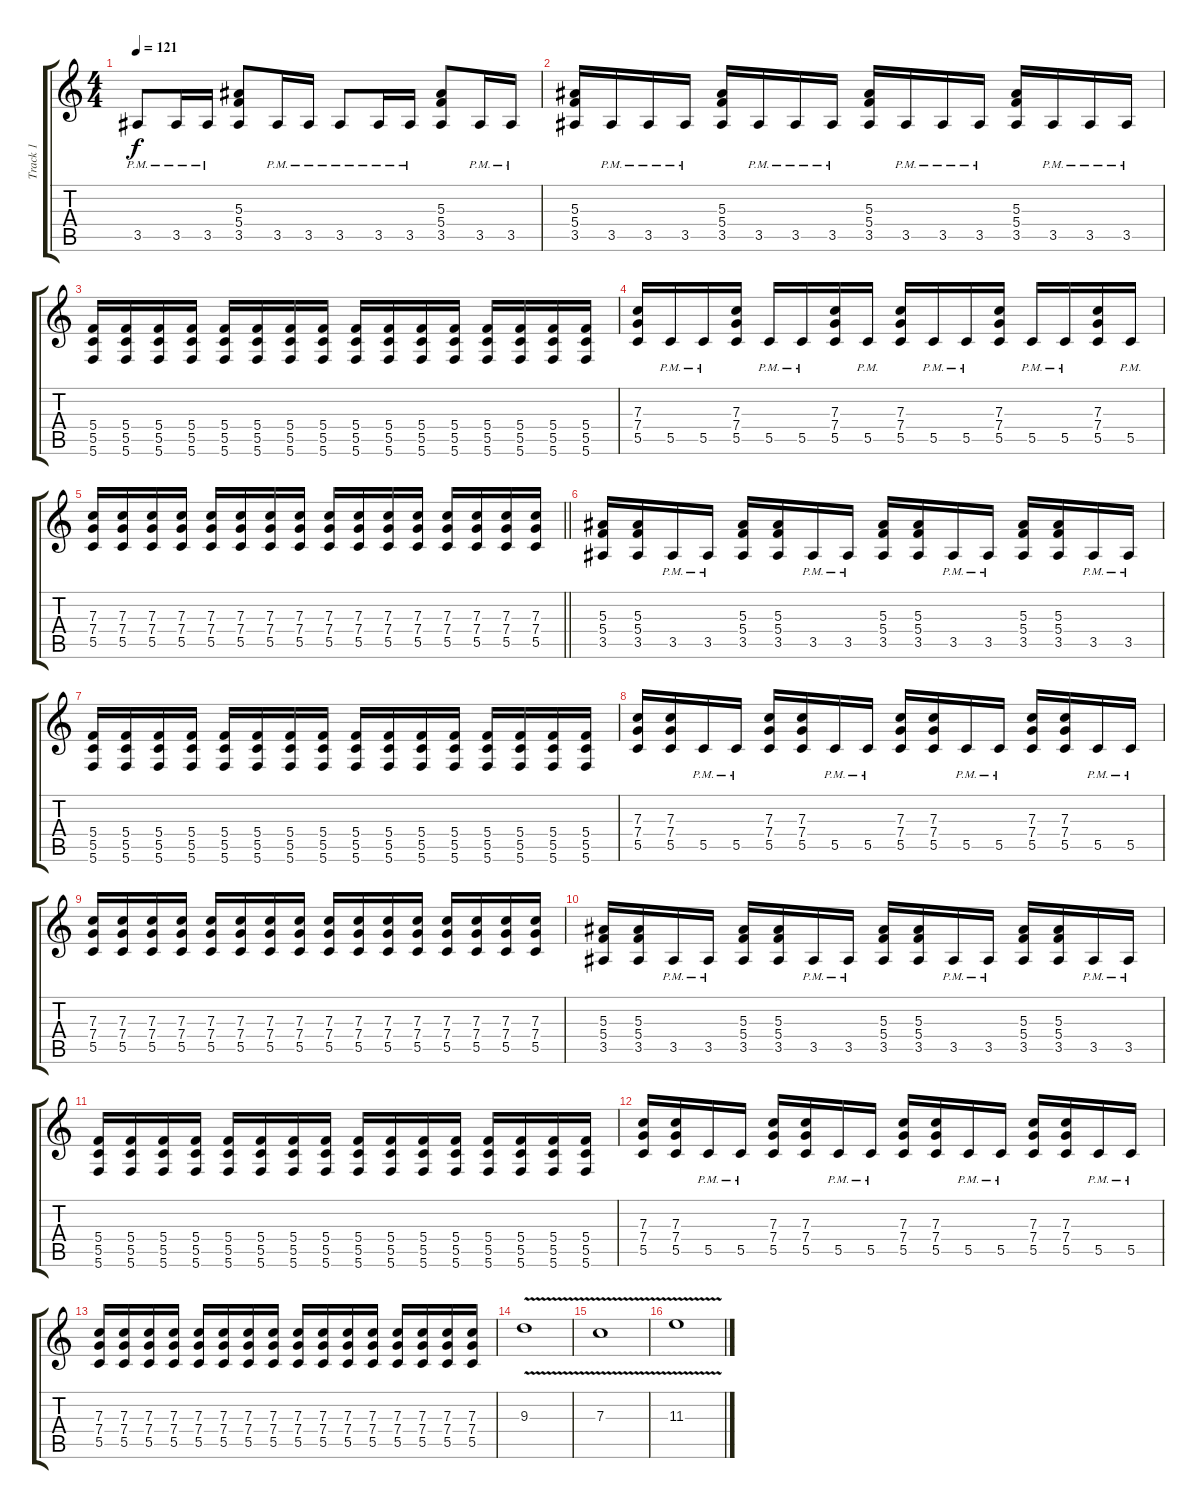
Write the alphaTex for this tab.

\track ("Track 1" "Track 1") {instrument overdrivenguitar}
\staff {score tabs}
\tuning (D4 A3 F3 C3 G2 C2) {hide}
\ts (4 4)
\tempo 121
\clef g2
\ks c
3.5{pm}.8{dy f} 3.5{pm}.16 3.5{pm}.16 (5.3 5.4 3.5).8 3.5{pm}.16 3.5{pm}.16 3.5{pm}.8 3.5{pm}.16 3.5{pm}.16 (5.3 5.4 3.5).8 3.5{pm}.16 3.5{pm}.16 |
(5.3 5.4 3.5).16 3.5{pm}.16 3.5{pm}.16 3.5{pm}.16 (5.3 5.4 3.5).16 3.5{pm}.16 3.5{pm}.16 3.5{pm}.16 (5.3 5.4 3.5).16 3.5{pm}.16 3.5{pm}.16 3.5{pm}.16 (5.3 5.4 3.5).16 3.5{pm}.16 3.5{pm}.16 3.5{pm}.16 |
(5.4 5.5 5.6).16 (5.4 5.5 5.6).16 (5.4 5.5 5.6).16 (5.4 5.5 5.6).16 (5.4 5.5 5.6).16 (5.4 5.5 5.6).16 (5.4 5.5 5.6).16 (5.4 5.5 5.6).16 (5.4 5.5 5.6).16 (5.4 5.5 5.6).16 (5.4 5.5 5.6).16 (5.4 5.5 5.6).16 (5.4 5.5 5.6).16 (5.4 5.5 5.6).16 (5.4 5.5 5.6).16 (5.4 5.5 5.6).16 |
(7.3 7.4 5.5).16 5.5{pm}.16 5.5{pm}.16 (7.3 7.4 5.5).16 5.5{pm}.16 5.5{pm}.16 (7.3 7.4 5.5).16 5.5{pm}.16 (7.3 7.4 5.5).16 5.5{pm}.16 5.5{pm}.16 (7.3 7.4 5.5).16 5.5{pm}.16 5.5{pm}.16 (7.3 7.4 5.5).16 5.5{pm}.16 |
\barLineRight lightlight
(7.3 7.4 5.5).16 (7.3 7.4 5.5).16 (7.3 7.4 5.5).16 (7.3 7.4 5.5).16 (7.3 7.4 5.5).16 (7.3 7.4 5.5).16 (7.3 7.4 5.5).16 (7.3 7.4 5.5).16 (7.3 7.4 5.5).16 (7.3 7.4 5.5).16 (7.3 7.4 5.5).16 (7.3 7.4 5.5).16 (7.3 7.4 5.5).16 (7.3 7.4 5.5).16 (7.3 7.4 5.5).16 (7.3 7.4 5.5).16 |
\section ("" "")
(5.3 5.4 3.5).16 (5.3 5.4 3.5).16 3.5{pm}.16 3.5{pm}.16 (5.3 5.4 3.5).16 (5.3 5.4 3.5).16 3.5{pm}.16 3.5{pm}.16 (5.3 5.4 3.5).16 (5.3 5.4 3.5).16 3.5{pm}.16 3.5{pm}.16 (5.3 5.4 3.5).16 (5.3 5.4 3.5).16 3.5{pm}.16 3.5{pm}.16 |
(5.4 5.5 5.6).16 (5.4 5.5 5.6).16 (5.4 5.5 5.6).16 (5.4 5.5 5.6).16 (5.4 5.5 5.6).16 (5.4 5.5 5.6).16 (5.4 5.5 5.6).16 (5.4 5.5 5.6).16 (5.4 5.5 5.6).16 (5.4 5.5 5.6).16 (5.4 5.5 5.6).16 (5.4 5.5 5.6).16 (5.4 5.5 5.6).16 (5.4 5.5 5.6).16 (5.4 5.5 5.6).16 (5.4 5.5 5.6).16 |
(7.3 7.4 5.5).16 (7.3 7.4 5.5).16 5.5{pm}.16 5.5{pm}.16 (7.3 7.4 5.5).16 (7.3 7.4 5.5).16 5.5{pm}.16 5.5{pm}.16 (7.3 7.4 5.5).16 (7.3 7.4 5.5).16 5.5{pm}.16 5.5{pm}.16 (7.3 7.4 5.5).16 (7.3 7.4 5.5).16 5.5{pm}.16 5.5{pm}.16 |
(7.3 7.4 5.5).16 (7.3 7.4 5.5).16 (7.3 7.4 5.5).16 (7.3 7.4 5.5).16 (7.3 7.4 5.5).16 (7.3 7.4 5.5).16 (7.3 7.4 5.5).16 (7.3 7.4 5.5).16 (7.3 7.4 5.5).16 (7.3 7.4 5.5).16 (7.3 7.4 5.5).16 (7.3 7.4 5.5).16 (7.3 7.4 5.5).16 (7.3 7.4 5.5).16 (7.3 7.4 5.5).16 (7.3 7.4 5.5).16 |
(5.3 5.4 3.5).16 (5.3 5.4 3.5).16 3.5{pm}.16 3.5{pm}.16 (5.3 5.4 3.5).16 (5.3 5.4 3.5).16 3.5{pm}.16 3.5{pm}.16 (5.3 5.4 3.5).16 (5.3 5.4 3.5).16 3.5{pm}.16 3.5{pm}.16 (5.3 5.4 3.5).16 (5.3 5.4 3.5).16 3.5{pm}.16 3.5{pm}.16 |
(5.4 5.5 5.6).16 (5.4 5.5 5.6).16 (5.4 5.5 5.6).16 (5.4 5.5 5.6).16 (5.4 5.5 5.6).16 (5.4 5.5 5.6).16 (5.4 5.5 5.6).16 (5.4 5.5 5.6).16 (5.4 5.5 5.6).16 (5.4 5.5 5.6).16 (5.4 5.5 5.6).16 (5.4 5.5 5.6).16 (5.4 5.5 5.6).16 (5.4 5.5 5.6).16 (5.4 5.5 5.6).16 (5.4 5.5 5.6).16 |
(7.3 7.4 5.5).16 (7.3 7.4 5.5).16 5.5{pm}.16 5.5{pm}.16 (7.3 7.4 5.5).16 (7.3 7.4 5.5).16 5.5{pm}.16 5.5{pm}.16 (7.3 7.4 5.5).16 (7.3 7.4 5.5).16 5.5{pm}.16 5.5{pm}.16 (7.3 7.4 5.5).16 (7.3 7.4 5.5).16 5.5{pm}.16 5.5{pm}.16 |
(7.3 7.4 5.5).16 (7.3 7.4 5.5).16 (7.3 7.4 5.5).16 (7.3 7.4 5.5).16 (7.3 7.4 5.5).16 (7.3 7.4 5.5).16 (7.3 7.4 5.5).16 (7.3 7.4 5.5).16 (7.3 7.4 5.5).16 (7.3 7.4 5.5).16 (7.3 7.4 5.5).16 (7.3 7.4 5.5).16 (7.3 7.4 5.5).16 (7.3 7.4 5.5).16 (7.3 7.4 5.5).16 (7.3 7.4 5.5).16 |
9.3{v}.1 |
7.3{v}.1 |
11.3{v}.1
